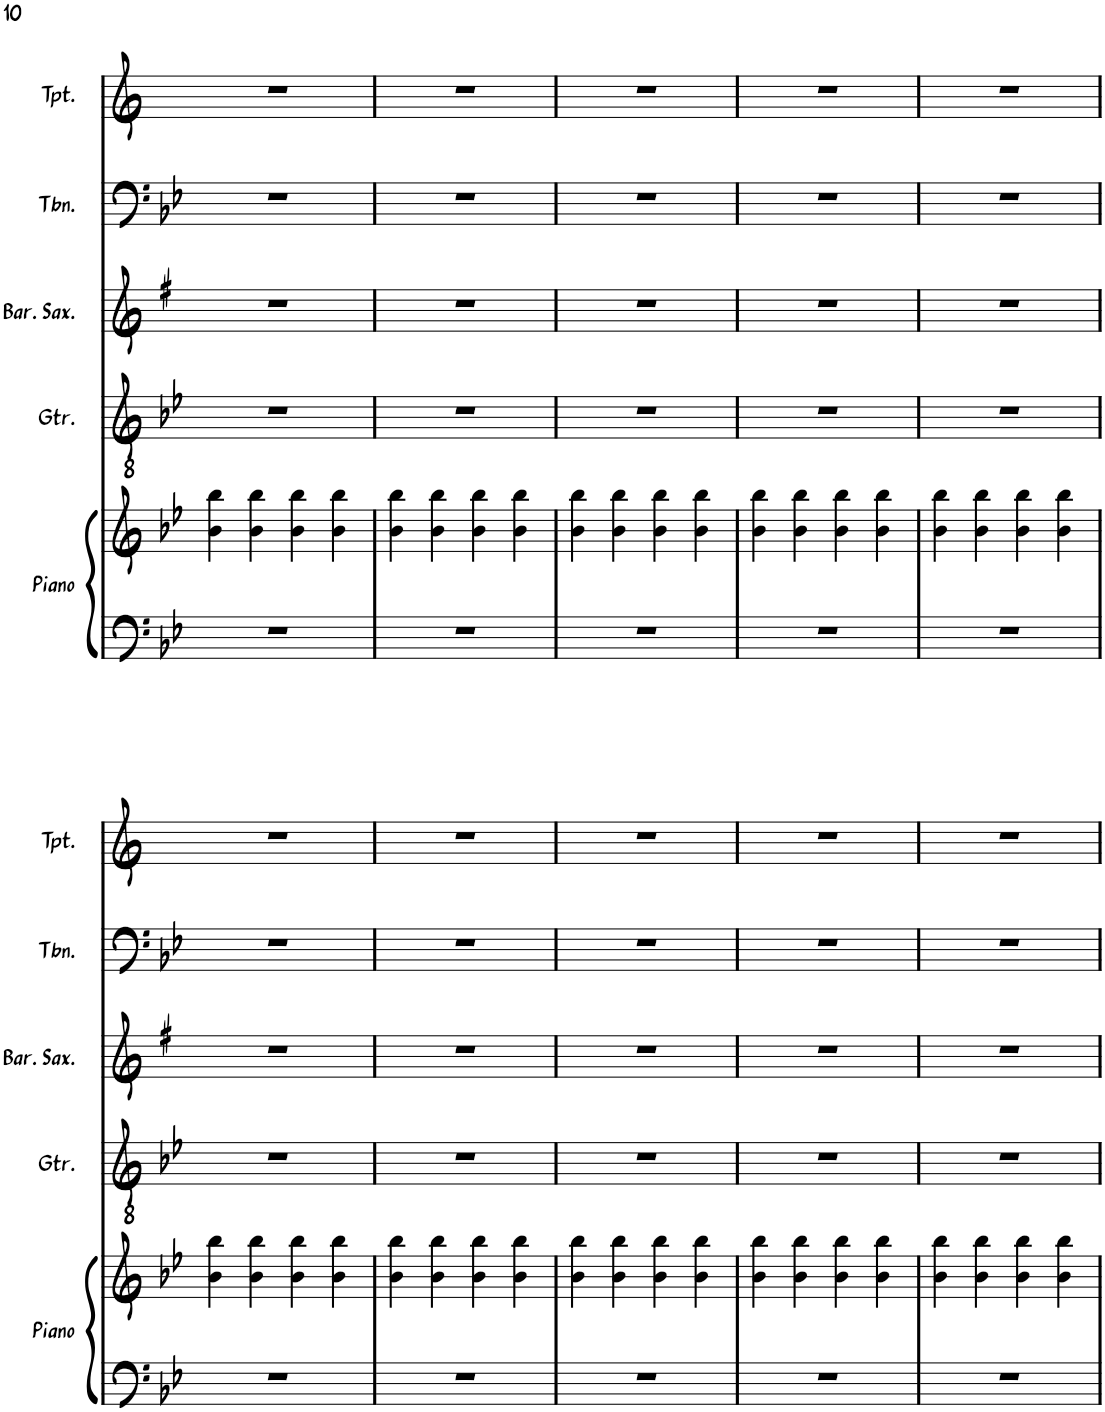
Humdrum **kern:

**kern	**kern	**kern	**kern	**kern	**kern
*part5	*part5	*part4	*part3	*part2	*part1
*staff6	*staff5	*staff4	*staff3	*staff2	*staff1
*I"Piano	*	*I"Guitar	*I"Baritone Saxophone	*I"Trombone	*I"Trumpet
*I'Piano	*	*I'Gtr.	*I'Bar. Sax.	*I'Tbn.	*I'Tpt.
!!LO:PB:g=z
*clefF4	*clefG2	*clefGv2	*clefG2	*clefF4	*clefG2
*	*	*	*Trd12c21	*	*Trd1c2
*k[b-e-]	*k[b-e-]	*k[b-e-]	*k[f#]	*k[b-e-]	*k[]
*M4/4	*M4/4	*M4/4	*M4/4	*M4/4	*M4/4
=72	=72	=72	=72	=72	=72
1r	4b-\ 4bb-\	1r	1r	1r	1r
.	4b-\ 4bb-\	.	.	.	.
.	4b-\ 4bb-\	.	.	.	.
.	4b-\ 4bb-\	.	.	.	.
=73	=73	=73	=73	=73	=73
1r	4b-\ 4bb-\	1r	1r	1r	1r
.	4b-\ 4bb-\	.	.	.	.
.	4b-\ 4bb-\	.	.	.	.
.	4b-\ 4bb-\	.	.	.	.
=74	=74	=74	=74	=74	=74
1r	4b-\ 4bb-\	1r	1r	1r	1r
.	4b-\ 4bb-\	.	.	.	.
.	4b-\ 4bb-\	.	.	.	.
.	4b-\ 4bb-\	.	.	.	.
=75	=75	=75	=75	=75	=75
1r	4b-\ 4bb-\	1r	1r	1r	1r
.	4b-\ 4bb-\	.	.	.	.
.	4b-\ 4bb-\	.	.	.	.
.	4b-\ 4bb-\	.	.	.	.
=76	=76	=76	=76	=76	=76
1r	4b-\ 4bb-\	1r	1r	1r	1r
.	4b-\ 4bb-\	.	.	.	.
.	4b-\ 4bb-\	.	.	.	.
.	4b-\ 4bb-\	.	.	.	.
!!LO:LB:g=z
=77	=77	=77	=77	=77	=77
1r	4b-\ 4bb-\	1r	1r	1r	1r
.	4b-\ 4bb-\	.	.	.	.
.	4b-\ 4bb-\	.	.	.	.
.	4b-\ 4bb-\	.	.	.	.
=78	=78	=78	=78	=78	=78
1r	4b-\ 4bb-\	1r	1r	1r	1r
.	4b-\ 4bb-\	.	.	.	.
.	4b-\ 4bb-\	.	.	.	.
.	4b-\ 4bb-\	.	.	.	.
=79	=79	=79	=79	=79	=79
1r	4b-\ 4bb-\	1r	1r	1r	1r
.	4b-\ 4bb-\	.	.	.	.
.	4b-\ 4bb-\	.	.	.	.
.	4b-\ 4bb-\	.	.	.	.
=80	=80	=80	=80	=80	=80
1r	4b-\ 4bb-\	1r	1r	1r	1r
.	4b-\ 4bb-\	.	.	.	.
.	4b-\ 4bb-\	.	.	.	.
.	4b-\ 4bb-\	.	.	.	.
=81	=81	=81	=81	=81	=81
1r	4b-\ 4bb-\	1r	1r	1r	1r
.	4b-\ 4bb-\	.	.	.	.
.	4b-\ 4bb-\	.	.	.	.
.	4b-\ 4bb-\	.	.	.	.
=	=	=	=	=	=
*-	*-	*-	*-	*-	*-
